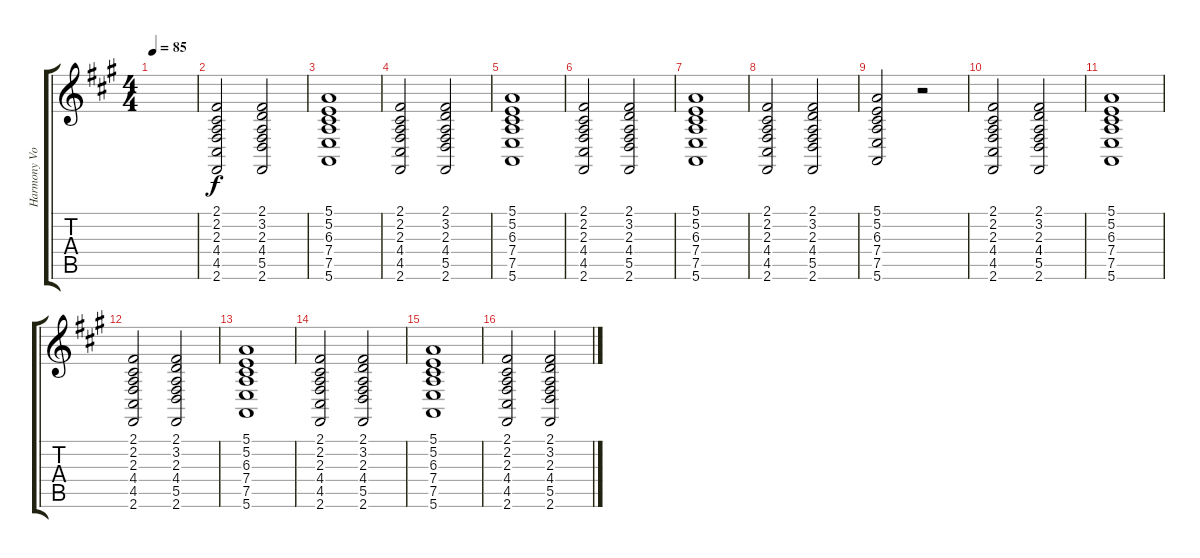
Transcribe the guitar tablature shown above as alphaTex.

\track ("Harmony Vocals" "Harmony Vo") {instrument synthvoice}
\staff {score tabs}
\tuning (E4 B3 G3 D3 A2 E2) {hide}
\ts (4 4)
\tempo 85
\clef g2
\ks a
|
(2.1 2.2 2.3 4.4 4.5 2.6).2 (2.1 3.2 2.3 4.4 5.5 2.6).2 |
(5.1 5.2 6.3 7.4 7.5 5.6).1 |
(2.1 2.2 2.3 4.4 4.5 2.6).2 (2.1 3.2 2.3 4.4 5.5 2.6).2 |
(5.1 5.2 6.3 7.4 7.5 5.6).1 |
(2.1 2.2 2.3 4.4 4.5 2.6).2 (2.1 3.2 2.3 4.4 5.5 2.6).2 |
(5.1 5.2 6.3 7.4 7.5 5.6).1 |
(2.1 2.2 2.3 4.4 4.5 2.6).2 (2.1 3.2 2.3 4.4 5.5 2.6).2 |
(5.1 5.2 6.3 7.4 7.5 5.6).2 r.2 |
(2.1 2.2 2.3 4.4 4.5 2.6).2 (2.1 3.2 2.3 4.4 5.5 2.6).2 |
(5.1 5.2 6.3 7.4 7.5 5.6).1 |
(2.1 2.2 2.3 4.4 4.5 2.6).2 (2.1 3.2 2.3 4.4 5.5 2.6).2 |
(5.1 5.2 6.3 7.4 7.5 5.6).1 |
(2.1 2.2 2.3 4.4 4.5 2.6).2 (2.1 3.2 2.3 4.4 5.5 2.6).2 |
(5.1 5.2 6.3 7.4 7.5 5.6).1 |
(2.1 2.2 2.3 4.4 4.5 2.6).2 (2.1 3.2 2.3 4.4 5.5 2.6).2
